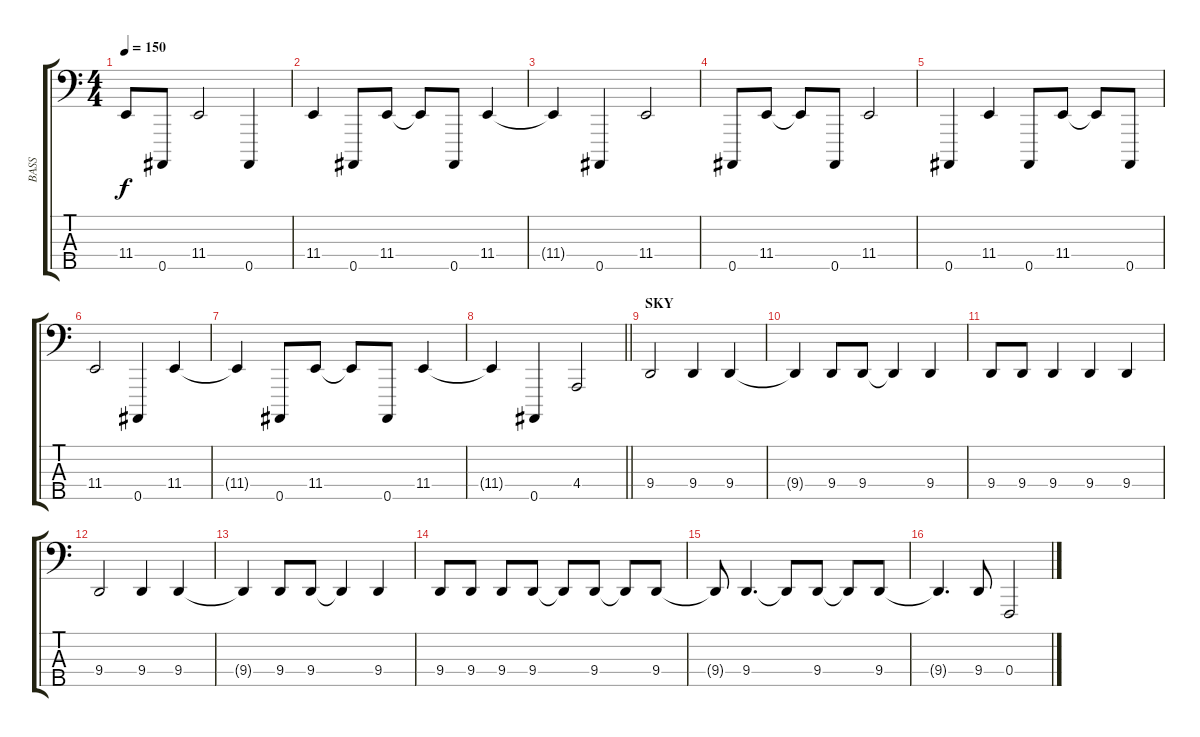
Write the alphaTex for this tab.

\track ("BASS" "BASS") {instrument lead1square}
\staff {score tabs}
\tuning (Ab2 Eb2 Bb1 F1 Bb0) {hide}
\ts (4 4)
\tempo 150
\clef f4
\ks c
11.4{t}.8{dy f} 0.5.8 11.4.2 0.5.4 |
11.4.4 0.5.8 11.4.8 11.4{t}.8 0.5.8 11.4.4 |
11.4{t}.4 0.5.4 11.4.2 |
0.5.8 11.4.8 11.4{t}.8 0.5.8 11.4.2 |
0.5.4 11.4.4 0.5.8 11.4.8 11.4{t}.8 0.5.8 |
11.4.2 0.5.4 11.4.4 |
11.4{t}.4 0.5.8 11.4.8 11.4{t}.8 0.5.8 11.4.4 |
\barLineRight lightlight
11.4{t}.4 0.5.4 4.4.2 |
\section ("" "SKY")
9.4.2 9.4.4 9.4.4 |
9.4{t}.4 9.4.8 9.4.8 9.4{t}.4 9.4.4 |
9.4.8 9.4.8 9.4.4 9.4.4 9.4.4 |
9.4.2 9.4.4 9.4.4 |
9.4{t}.4 9.4.8 9.4.8 9.4{t}.4 9.4.4 |
9.4.8 9.4.8 9.4.8 9.4.8 9.4{t}.8 9.4.8 9.4{t}.8 9.4.8 |
9.4{t}.8 9.4.4{d} 9.4{t}.8 9.4.8 9.4{t}.8 9.4.8 |
9.4{t}.4{d} 9.4.8 0.4.2
